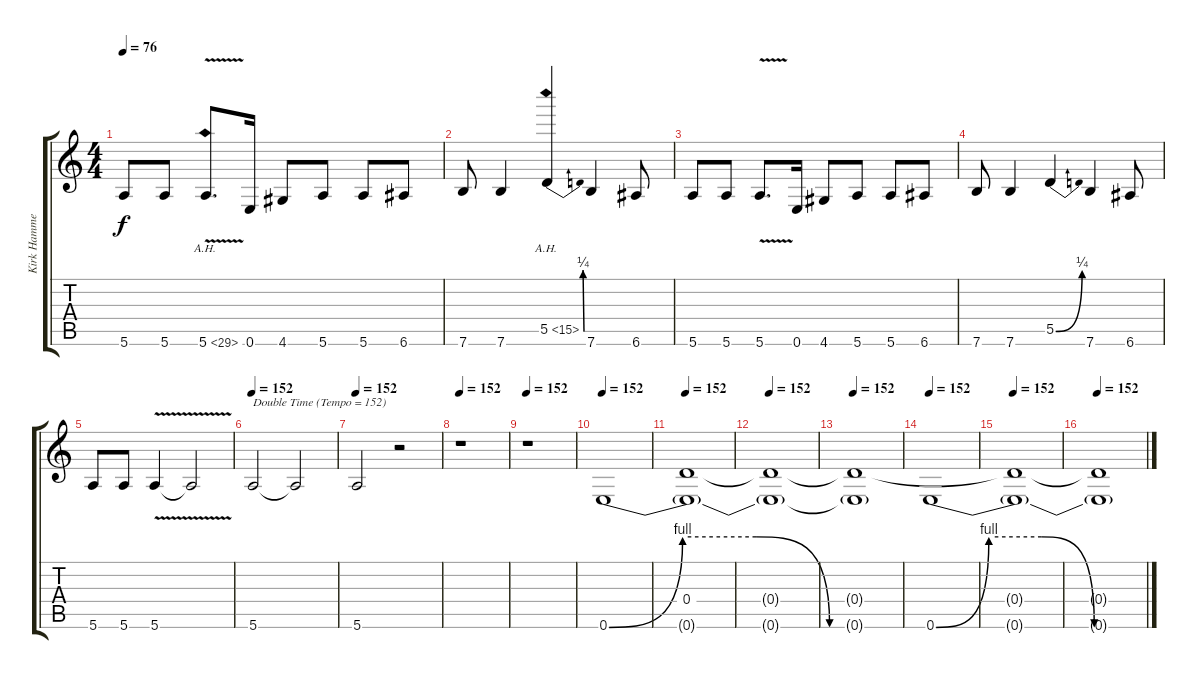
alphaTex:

\track ("Kirk Hammett" "Kirk Hamme") {instrument distortionguitar}
\staff {score tabs}
\tuning (E4 B3 G3 D3 A2 E2) {hide}
\ts (4 4)
\tempo 76
\clef g2
\ks c
5.6.8{dy f} 5.6.8 5.6{ah 24 v}.8{d} 0.6.16 4.6.8 5.6.8 5.6.8 6.6.8 |
7.6.8 7.6.4 5.5{be (bend 0 0 60 1) ah 10}.4 7.6.4 6.6.8 |
5.6.8 5.6.8 5.6{v}.8{d} 0.6.16 4.6.8 5.6.8 5.6.8 6.6.8 |
7.6.8 7.6.4 5.5{be (bend 0 0 60 1)}.4 7.6.4 6.6.8 |
5.6.8 5.6.8 5.6{v}.4 5.6{t}.2 |
\tempo 152
5.6.2{txt "Double Time (Tempo = 152)"} 5.6{t}.2 |
\tempo 152
5.6.2 r.2 |
\tempo 152
r.1 |
\tempo 152
r.1 |
\tempo 152
0.6{be (custom 0 0 15 4 30 4 45 0 60 0)}.1 |
\tempo 152
(0.4 0.6{t}).1 |
\tempo 152
(0.4{t} 0.6{t}).1 |
\tempo 152
(0.4{t} 0.6{t}).1 |
\tempo 152
0.6{be (custom 0 0 15 4 30 4 45 0 60 0)}.1 |
\tempo 152
(0.4{t} 0.6{t}).1 |
\tempo 152
(0.4{t} 0.6{t}).1
